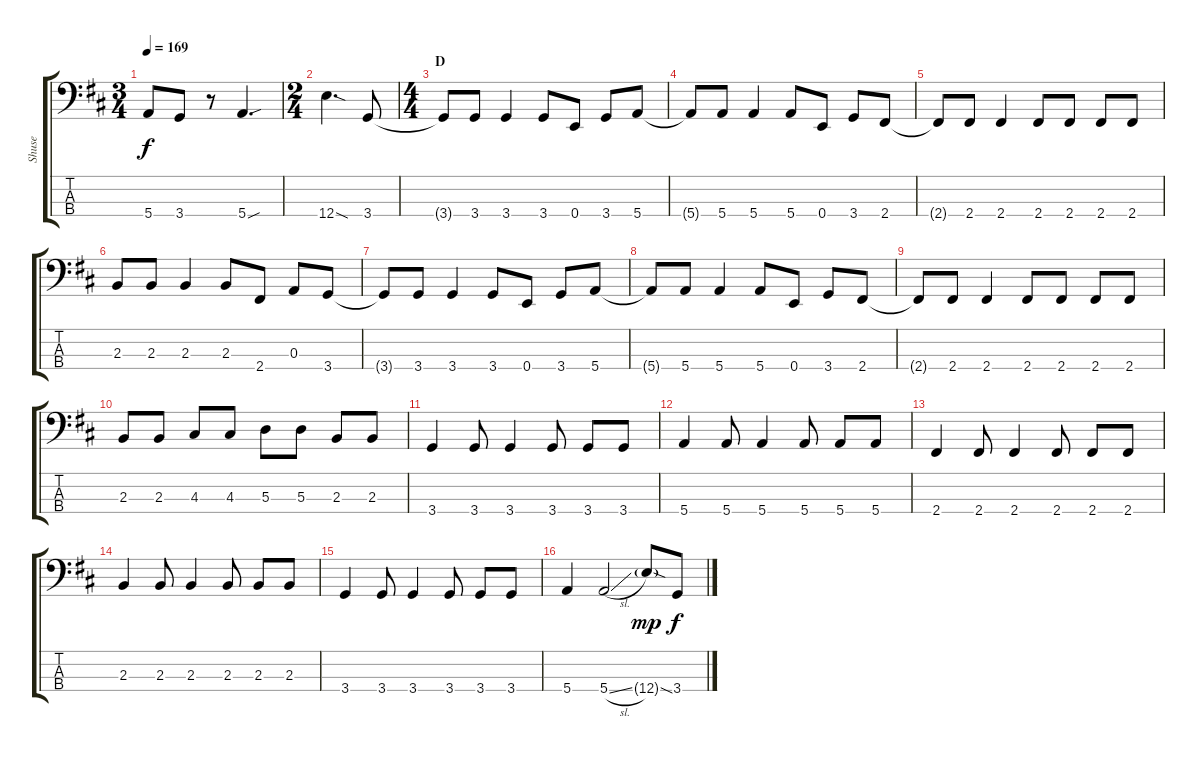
\track ("Shuse" "Shuse") {instrument electricbasspick}
\staff {score tabs}
\tuning (G2 D2 A1 E1) {hide}
\ts (3 4)
\tempo 169
\clef f4
\ks d
5.4.8{dy f} 3.4.8 r.8 5.4{sou}.4{d} |
\ts (2 4)
12.4{sod}.4{d} 3.4.8 |
\ts (4 4)
\section ("" "D")
3.4{t}.8 3.4.8 3.4.4 3.4.8 0.4.8 3.4.8 5.4.8 |
5.4{t}.8 5.4.8 5.4.4 5.4.8 0.4.8 3.4.8 2.4.8 |
2.4{t}.8 2.4.8 2.4.4 2.4.8 2.4.8 2.4.8 2.4.8 |
2.3.8 2.3.8 2.3.4 2.3.8 2.4.8 0.3.8 3.4.8 |
3.4{t}.8 3.4.8 3.4.4 3.4.8 0.4.8 3.4.8 5.4.8 |
5.4{t}.8 5.4.8 5.4.4 5.4.8 0.4.8 3.4.8 2.4.8 |
2.4{t}.8 2.4.8 2.4.4 2.4.8 2.4.8 2.4.8 2.4.8 |
2.3.8 2.3.8 4.3.8 4.3.8 5.3.8 5.3.8 2.3.8 2.3.8 |
3.4.4 3.4.8 3.4.4 3.4.8 3.4.8 3.4.8 |
5.4.4 5.4.8 5.4.4 5.4.8 5.4.8 5.4.8 |
2.4.4 2.4.8 2.4.4 2.4.8 2.4.8 2.4.8 |
2.3.4 2.3.8 2.3.4 2.3.8 2.3.8 2.3.8 |
3.4.4 3.4.8 3.4.4 3.4.8 3.4.8 3.4.8 |
5.4.4 5.4{sl}.2 12.4{sod g}.8{dy mp} 3.4.8{dy f}
